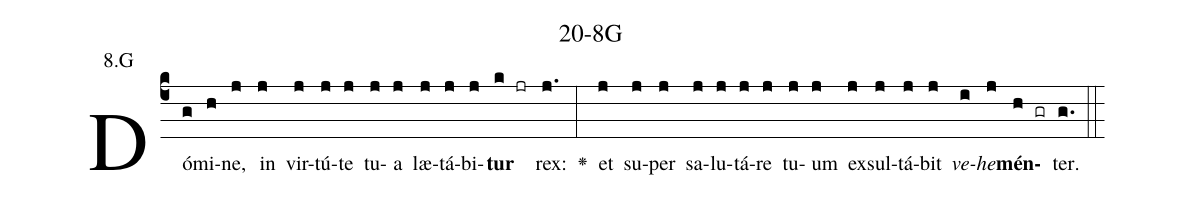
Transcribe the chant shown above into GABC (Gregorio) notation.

name: 20-8G;
annotation: 8.G;
%%
(c4)Dó(g)mi(h)ne,(j) in(j) vir(j)tú(j)te(j) tu(j)a(j) læ(j)tá(j)bi(j)<b>tur</b>(k jr) rex:(j.) <v>\greheightstar</v>(:) et(j) su(j)per(j) sa(j)lu(j)tá(j)re(j) tu(j)um(j) ex(j)sul(j)tá(j)bit(j) <i>ve</i>(i)<i>he</i>(j)<b>mén</b>(h gr)ter.(g.) (::)


%E(j) u(j) o(i) u(j) a(h) e.(g.) (::)
